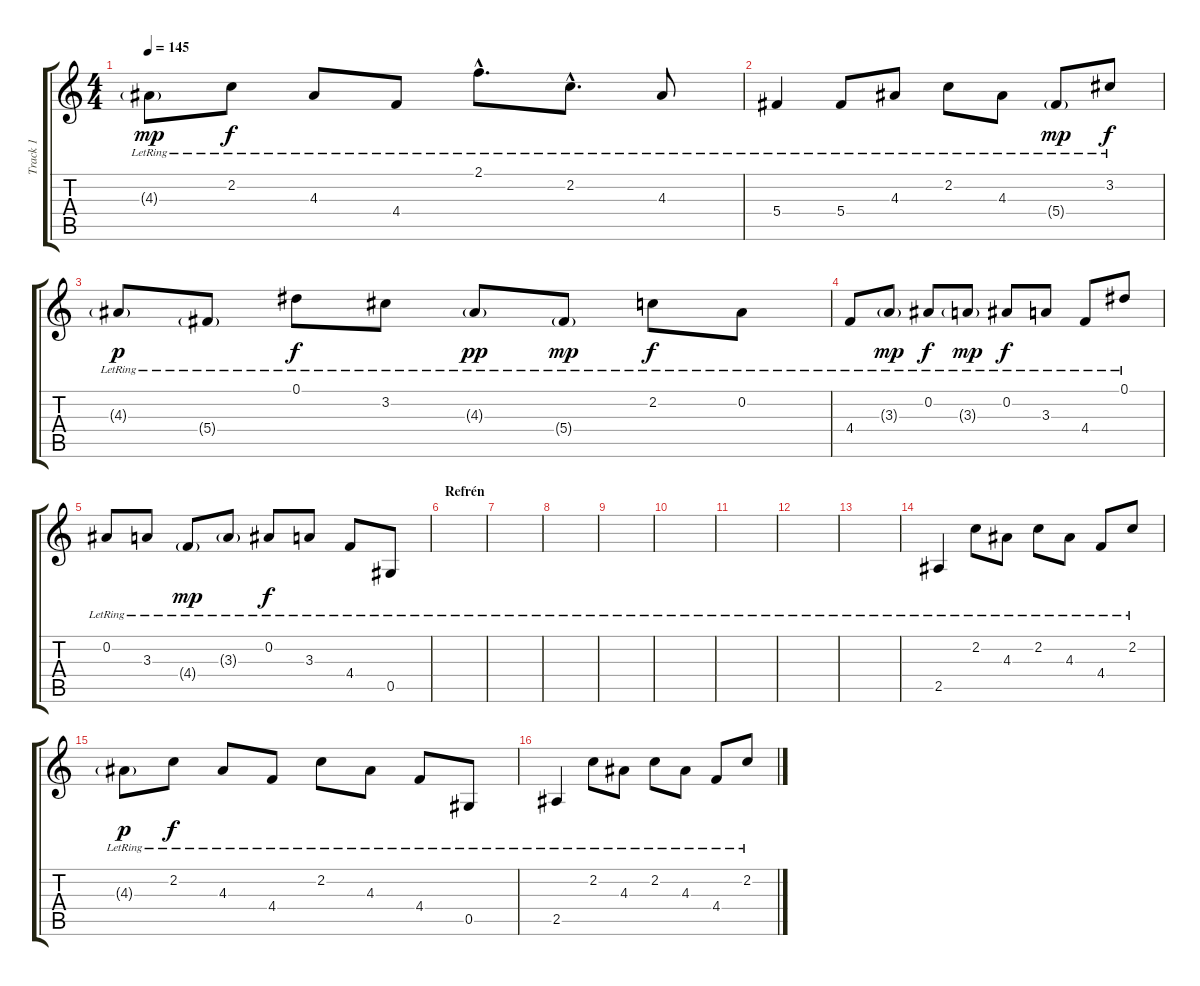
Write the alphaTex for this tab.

\track ("Track 1" "Track 1") {instrument acousticguitarnylon}
\staff {score tabs}
\tuning (Eb4 Bb3 Gb3 Db3 Ab2 Eb2) {hide}
\ts (4 4)
\tempo 145
\clef g2
\ks c
4.3{g lr}.8{dy mp} 2.2{lr}.8{dy f} 4.3{lr}.8 4.4{lr}.8 2.1{hac lr}.8{d} 2.2{hac lr}.8{d} 4.3{lr}.8 |
5.4{lr}.4 5.4{lr}.8 4.3{lr}.8 2.2{lr}.8 4.3{lr}.8 5.4{g lr}.8{dy mp} 3.2{lr}.8{dy f} |
4.3{g lr}.8{dy p} 5.4{g lr}.8 0.1{lr}.8{dy f} 3.2{lr}.8 4.3{g lr}.8{dy pp} 5.4{g lr}.8{dy mp} 2.2{lr}.8{dy f} 0.2{lr}.8 |
4.4{lr}.8 3.3{g lr}.8{dy mp} 0.2{lr}.8{dy f} 3.3{g lr}.8{dy mp} 0.2{lr}.8{dy f} 3.3{lr}.8 4.4{lr}.8 0.1{lr}.8 |
0.2{lr}.8 3.3{lr}.8 4.4{g lr}.8{dy mp} 3.3{g lr}.8 0.2{lr}.8{dy f} 3.3{lr}.8 4.4{lr}.8 0.5{lr}.8 |
\section ("" "Refrén")
|
|
|
|
|
|
|
|
2.5{lr}.4 2.2{lr}.8 4.3{lr}.8 2.2{lr}.8 4.3{lr}.8 4.4{lr}.8 2.2{lr}.8 |
4.3{g lr}.8{dy p} 2.2{lr}.8{dy f} 4.3{lr}.8 4.4{lr}.8 2.2{lr}.8 4.3{lr}.8 4.4{lr}.8 0.5{lr}.8 |
2.5{lr}.4 2.2{lr}.8 4.3{lr}.8 2.2{lr}.8 4.3{lr}.8 4.4{lr}.8 2.2{lr}.8
